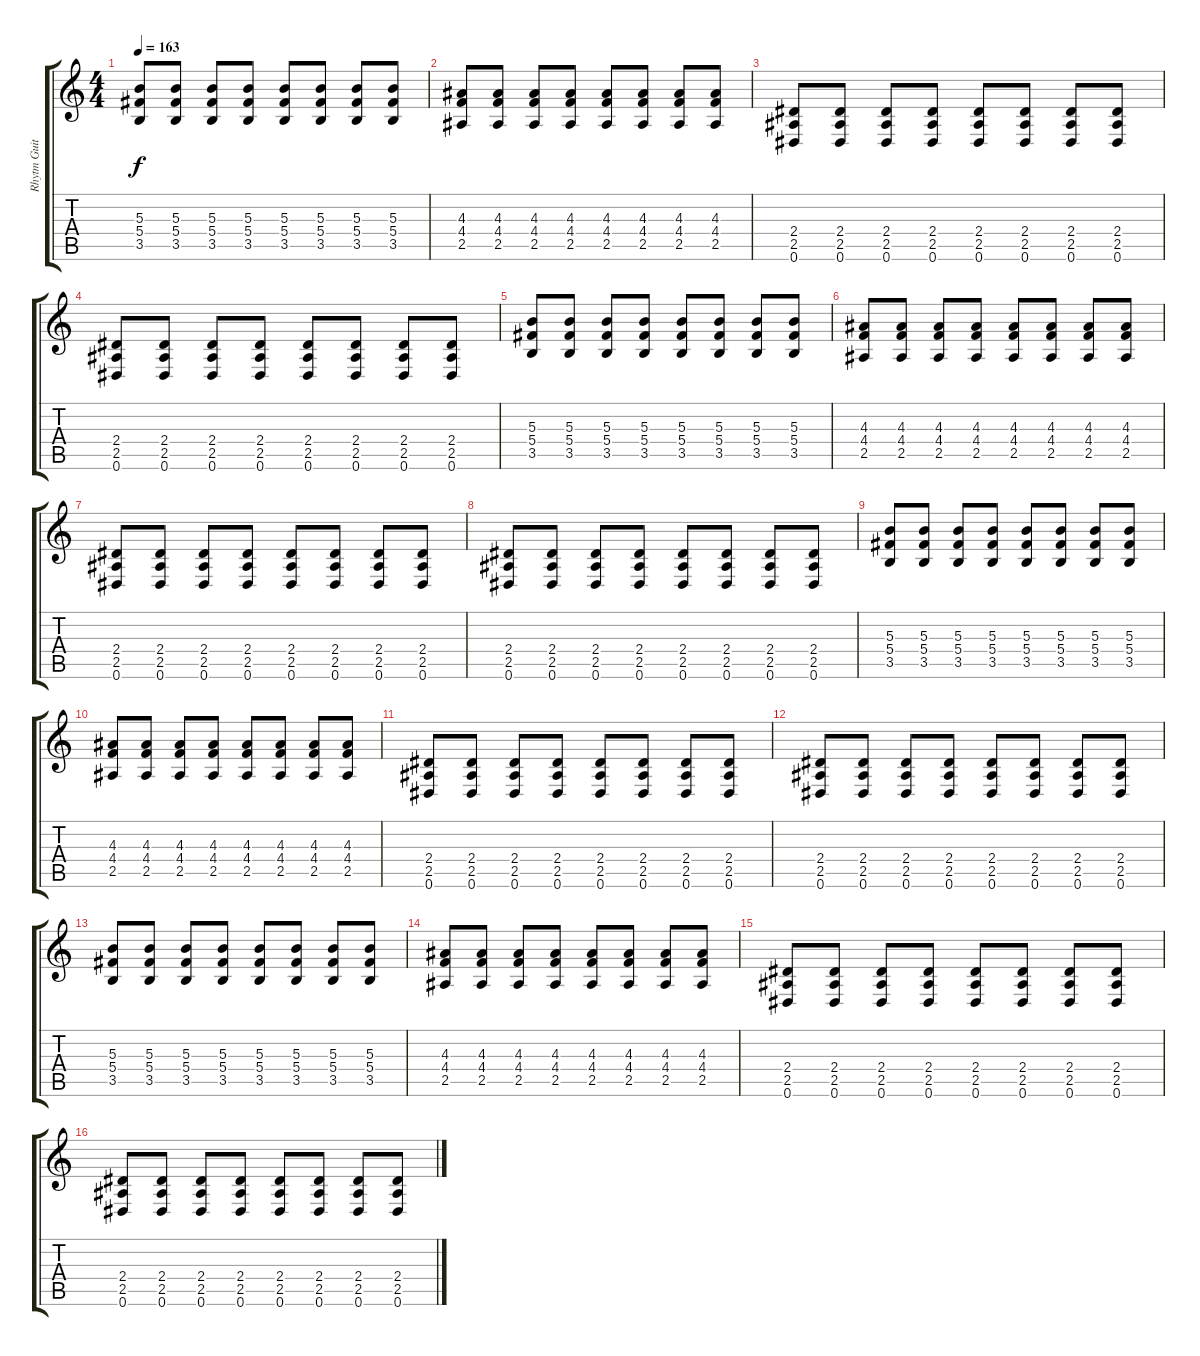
\track ("Rhytm Guitar II" "Rhytm Guit") {instrument distortionguitar}
\staff {score tabs}
\tuning (Eb4 Bb3 Gb3 Db3 Ab2 Eb2) {hide}
\ts (4 4)
\tempo 163
\clef g2
\ks c
(5.3 5.4 3.5).8{dy f} (5.3 5.4 3.5).8 (5.3 5.4 3.5).8 (5.3 5.4 3.5).8 (5.3 5.4 3.5).8 (5.3 5.4 3.5).8 (5.3 5.4 3.5).8 (5.3 5.4 3.5).8 |
(4.3 4.4 2.5).8 (4.3 4.4 2.5).8 (4.3 4.4 2.5).8 (4.3 4.4 2.5).8 (4.3 4.4 2.5).8 (4.3 4.4 2.5).8 (4.3 4.4 2.5).8 (4.3 4.4 2.5).8 |
(2.4 2.5 0.6).8 (2.4 2.5 0.6).8 (2.4 2.5 0.6).8 (2.4 2.5 0.6).8 (2.4 2.5 0.6).8 (2.4 2.5 0.6).8 (2.4 2.5 0.6).8 (2.4 2.5 0.6).8 |
(2.4 2.5 0.6).8 (2.4 2.5 0.6).8 (2.4 2.5 0.6).8 (2.4 2.5 0.6).8 (2.4 2.5 0.6).8 (2.4 2.5 0.6).8 (2.4 2.5 0.6).8 (2.4 2.5 0.6).8 |
(5.3 5.4 3.5).8 (5.3 5.4 3.5).8 (5.3 5.4 3.5).8 (5.3 5.4 3.5).8 (5.3 5.4 3.5).8 (5.3 5.4 3.5).8 (5.3 5.4 3.5).8 (5.3 5.4 3.5).8 |
(4.3 4.4 2.5).8 (4.3 4.4 2.5).8 (4.3 4.4 2.5).8 (4.3 4.4 2.5).8 (4.3 4.4 2.5).8 (4.3 4.4 2.5).8 (4.3 4.4 2.5).8 (4.3 4.4 2.5).8 |
(2.4 2.5 0.6).8 (2.4 2.5 0.6).8 (2.4 2.5 0.6).8 (2.4 2.5 0.6).8 (2.4 2.5 0.6).8 (2.4 2.5 0.6).8 (2.4 2.5 0.6).8 (2.4 2.5 0.6).8 |
(2.4 2.5 0.6).8 (2.4 2.5 0.6).8 (2.4 2.5 0.6).8 (2.4 2.5 0.6).8 (2.4 2.5 0.6).8 (2.4 2.5 0.6).8 (2.4 2.5 0.6).8 (2.4 2.5 0.6).8 |
(5.3 5.4 3.5).8 (5.3 5.4 3.5).8 (5.3 5.4 3.5).8 (5.3 5.4 3.5).8 (5.3 5.4 3.5).8 (5.3 5.4 3.5).8 (5.3 5.4 3.5).8 (5.3 5.4 3.5).8 |
(4.3 4.4 2.5).8 (4.3 4.4 2.5).8 (4.3 4.4 2.5).8 (4.3 4.4 2.5).8 (4.3 4.4 2.5).8 (4.3 4.4 2.5).8 (4.3 4.4 2.5).8 (4.3 4.4 2.5).8 |
(2.4 2.5 0.6).8 (2.4 2.5 0.6).8 (2.4 2.5 0.6).8 (2.4 2.5 0.6).8 (2.4 2.5 0.6).8 (2.4 2.5 0.6).8 (2.4 2.5 0.6).8 (2.4 2.5 0.6).8 |
(2.4 2.5 0.6).8 (2.4 2.5 0.6).8 (2.4 2.5 0.6).8 (2.4 2.5 0.6).8 (2.4 2.5 0.6).8 (2.4 2.5 0.6).8 (2.4 2.5 0.6).8 (2.4 2.5 0.6).8 |
(5.3 5.4 3.5).8 (5.3 5.4 3.5).8 (5.3 5.4 3.5).8 (5.3 5.4 3.5).8 (5.3 5.4 3.5).8 (5.3 5.4 3.5).8 (5.3 5.4 3.5).8 (5.3 5.4 3.5).8 |
(4.3 4.4 2.5).8 (4.3 4.4 2.5).8 (4.3 4.4 2.5).8 (4.3 4.4 2.5).8 (4.3 4.4 2.5).8 (4.3 4.4 2.5).8 (4.3 4.4 2.5).8 (4.3 4.4 2.5).8 |
(2.4 2.5 0.6).8 (2.4 2.5 0.6).8 (2.4 2.5 0.6).8 (2.4 2.5 0.6).8 (2.4 2.5 0.6).8 (2.4 2.5 0.6).8 (2.4 2.5 0.6).8 (2.4 2.5 0.6).8 |
(2.4 2.5 0.6).8 (2.4 2.5 0.6).8 (2.4 2.5 0.6).8 (2.4 2.5 0.6).8 (2.4 2.5 0.6).8 (2.4 2.5 0.6).8 (2.4 2.5 0.6).8 (2.4 2.5 0.6).8
